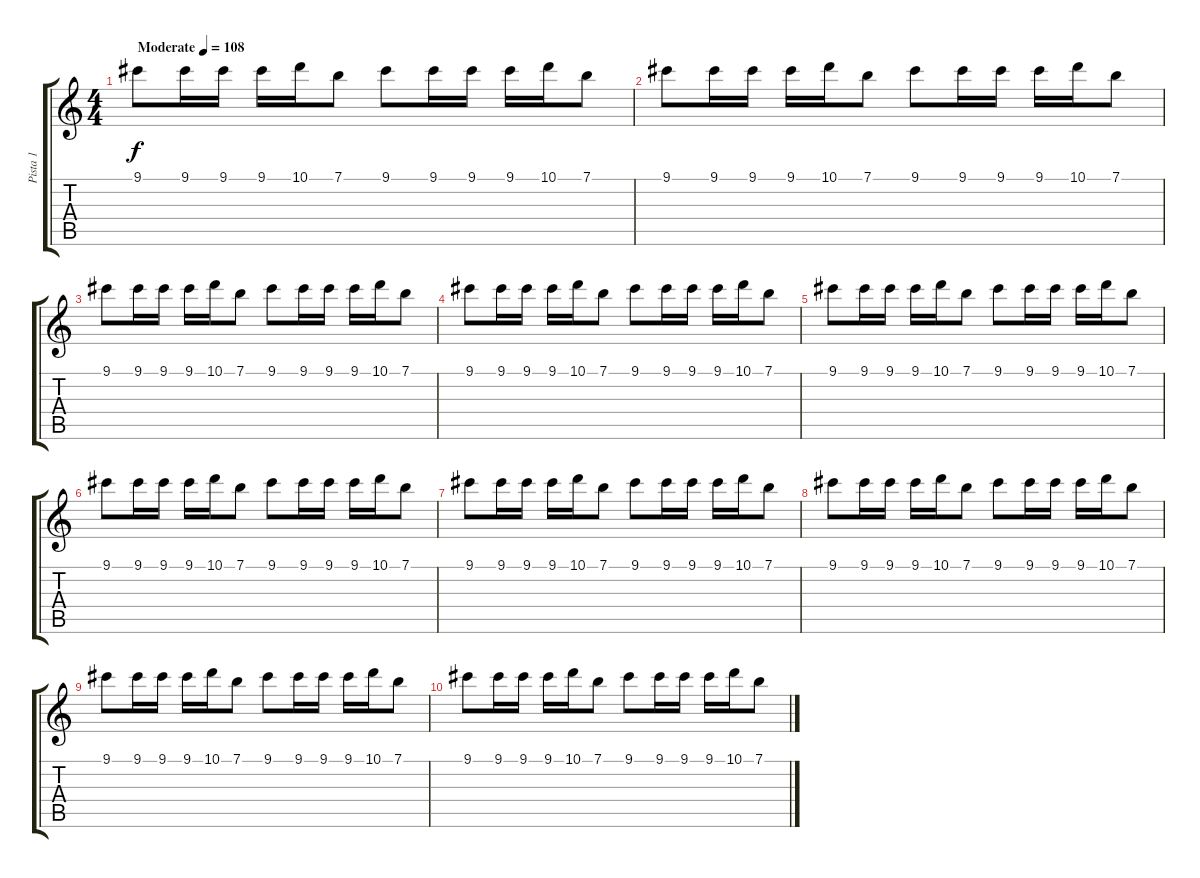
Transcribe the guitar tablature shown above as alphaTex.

\track ("Pista 1" "Pista 1") {instrument electricguitarclean}
\staff {score tabs}
\tuning (E4 B3 G3 D3 A2 E2) {hide}
\ts (4 4)
\tempo (108 "Moderate")
\clef g2
\ks c
9.1.8{dy f instrument electricguitarclean} 9.1.16 9.1.16 9.1.16 10.1.16 7.1.8 9.1.8 9.1.16 9.1.16 9.1.16 10.1.16 7.1.8 |
9.1.8 9.1.16 9.1.16 9.1.16 10.1.16 7.1.8 9.1.8 9.1.16 9.1.16 9.1.16 10.1.16 7.1.8 |
9.1.8 9.1.16 9.1.16 9.1.16 10.1.16 7.1.8 9.1.8 9.1.16 9.1.16 9.1.16 10.1.16 7.1.8 |
9.1.8 9.1.16 9.1.16 9.1.16 10.1.16 7.1.8 9.1.8 9.1.16 9.1.16 9.1.16 10.1.16 7.1.8 |
9.1.8 9.1.16 9.1.16 9.1.16 10.1.16 7.1.8 9.1.8 9.1.16 9.1.16 9.1.16 10.1.16 7.1.8 |
9.1.8 9.1.16 9.1.16 9.1.16 10.1.16 7.1.8 9.1.8 9.1.16 9.1.16 9.1.16 10.1.16 7.1.8 |
9.1.8 9.1.16 9.1.16 9.1.16 10.1.16 7.1.8 9.1.8 9.1.16 9.1.16 9.1.16 10.1.16 7.1.8 |
9.1.8 9.1.16 9.1.16 9.1.16 10.1.16 7.1.8 9.1.8 9.1.16 9.1.16 9.1.16 10.1.16 7.1.8 |
9.1.8 9.1.16 9.1.16 9.1.16 10.1.16 7.1.8 9.1.8 9.1.16 9.1.16 9.1.16 10.1.16 7.1.8 |
9.1.8 9.1.16 9.1.16 9.1.16 10.1.16 7.1.8 9.1.8 9.1.16 9.1.16 9.1.16 10.1.16 7.1.8
